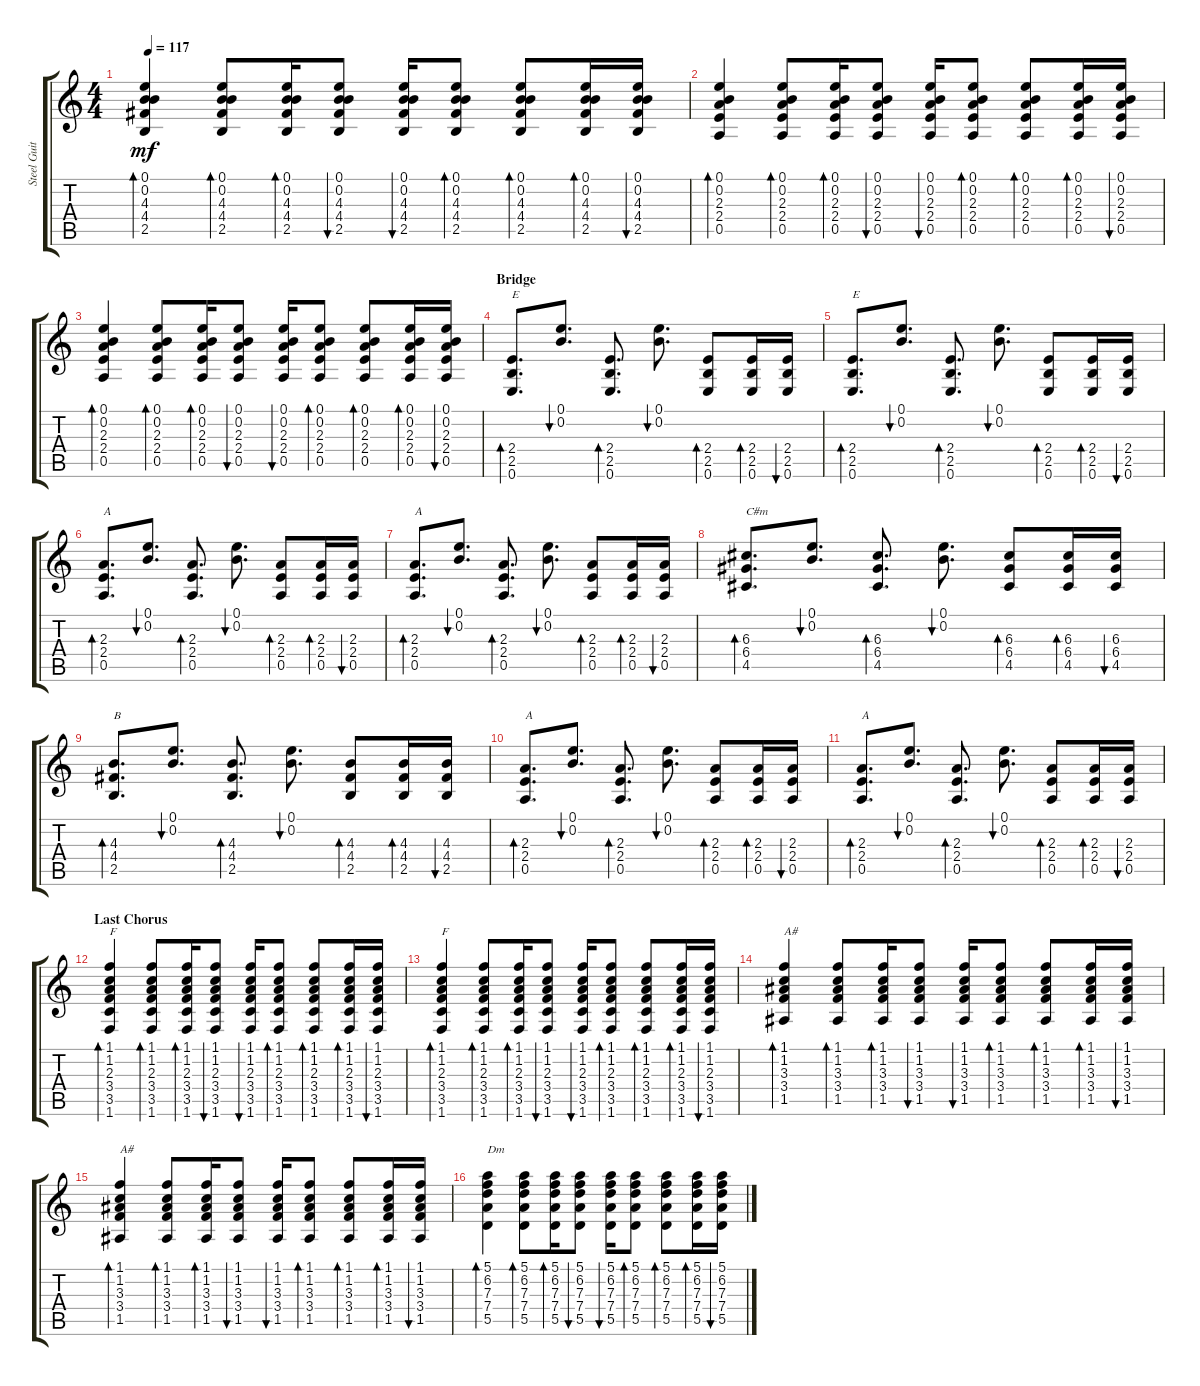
\track ("Steel Guitar" "Steel Guit") {instrument acousticguitarsteel}
\staff {score tabs}
\tuning (E4 B3 G3 D3 A2 E2) {hide}
\ts (4 4)
\tempo 117
\clef g2
\ks c
(0.1 0.2 4.3 4.4 2.5).4{bd 30 dy mf} (0.1 0.2 4.3 4.4 2.5).8{bd 30} (0.1 0.2 4.3 4.4 2.5).16{bd 30} (0.1 0.2 4.3 4.4 2.5).8{bu 30} (0.1 0.2 4.3 4.4 2.5).16{bu 30} (0.1 0.2 4.3 4.4 2.5).8{bd 30} (0.1 0.2 4.3 4.4 2.5).8{bd 30} (0.1 0.2 4.3 4.4 2.5).16{bd 30} (0.1 0.2 4.3 4.4 2.5).16{bu 30} |
(0.1 0.2 2.3 2.4 0.5).4{bd 30} (0.1 0.2 2.3 2.4 0.5).8{bd 30} (0.1 0.2 2.3 2.4 0.5).16{bd 30} (0.1 0.2 2.3 2.4 0.5).8{bu 30} (0.1 0.2 2.3 2.4 0.5).16{bu 30} (0.1 0.2 2.3 2.4 0.5).8{bd 30} (0.1 0.2 2.3 2.4 0.5).8{bd 30} (0.1 0.2 2.3 2.4 0.5).16{bd 30} (0.1 0.2 2.3 2.4 0.5).16{bu 30} |
(0.1 0.2 2.3 2.4 0.5).4{bd 30} (0.1 0.2 2.3 2.4 0.5).8{bd 30} (0.1 0.2 2.3 2.4 0.5).16{bd 30} (0.1 0.2 2.3 2.4 0.5).8{bu 30} (0.1 0.2 2.3 2.4 0.5).16{bu 30} (0.1 0.2 2.3 2.4 0.5).8{bd 30} (0.1 0.2 2.3 2.4 0.5).8{bd 30} (0.1 0.2 2.3 2.4 0.5).16{bd 30} (0.1 0.2 2.3 2.4 0.5).16{bu 30} |
\section ("" "Bridge")
(2.4 2.5 0.6).8{d bd 30 txt "E"} (0.1 0.2).8{d bu 30} (2.4 2.5 0.6).8{d bd 30} (0.1 0.2).8{d bu 30} (2.4 2.5 0.6).8{bd 30} (2.4 2.5 0.6).16{bd 30} (2.4 2.5 0.6).16{bu 30} |
(2.4 2.5 0.6).8{d bd 30 txt "E"} (0.1 0.2).8{d bu 30} (2.4 2.5 0.6).8{d bd 30} (0.1 0.2).8{d bu 30} (2.4 2.5 0.6).8{bd 30} (2.4 2.5 0.6).16{bd 30} (2.4 2.5 0.6).16{bu 30} |
(2.3 2.4 0.5).8{d bd 30 txt "A"} (0.1 0.2).8{d bu 30} (2.3 2.4 0.5).8{d bd 30} (0.1 0.2).8{d bu 30} (2.3 2.4 0.5).8{bd 30} (2.3 2.4 0.5).16{bd 30} (2.3 2.4 0.5).16{bu 30} |
(2.3 2.4 0.5).8{d bd 30 txt "A"} (0.1 0.2).8{d bu 30} (2.3 2.4 0.5).8{d bd 30} (0.1 0.2).8{d bu 30} (2.3 2.4 0.5).8{bd 30} (2.3 2.4 0.5).16{bd 30} (2.3 2.4 0.5).16{bu 30} |
(6.3 6.4 4.5).8{d bd 30 txt "C#m"} (0.1 0.2).8{d bu 30} (6.3 6.4 4.5).8{d bd 30} (0.1 0.2).8{d bu 30} (6.3 6.4 4.5).8{bd 30} (6.3 6.4 4.5).16{bd 30} (6.3 6.4 4.5).16{bu 30} |
(4.3 4.4 2.5).8{d bd 30 txt "B"} (0.1 0.2).8{d bu 30} (4.3 4.4 2.5).8{d bd 30} (0.1 0.2).8{d bu 30} (4.3 4.4 2.5).8{bd 30} (4.3 4.4 2.5).16{bd 30} (4.3 4.4 2.5).16{bu 30} |
(2.3 2.4 0.5).8{d bd 30 txt "A"} (0.1 0.2).8{d bu 30} (2.3 2.4 0.5).8{d bd 30} (0.1 0.2).8{d bu 30} (2.3 2.4 0.5).8{bd 30} (2.3 2.4 0.5).16{bd 30} (2.3 2.4 0.5).16{bu 30} |
(2.3 2.4 0.5).8{d bd 30 txt "A"} (0.1 0.2).8{d bu 30} (2.3 2.4 0.5).8{d bd 30} (0.1 0.2).8{d bu 30} (2.3 2.4 0.5).8{bd 30} (2.3 2.4 0.5).16{bd 30} (2.3 2.4 0.5).16{bu 30} |
\section ("" "Last Chorus")
(1.1 1.2 2.3 3.4 3.5 1.6).4{bd 30 txt "F"} (1.1 1.2 2.3 3.4 3.5 1.6).8{bd 30} (1.1 1.2 2.3 3.4 3.5 1.6).16{bd 30} (1.1 1.2 2.3 3.4 3.5 1.6).8{bu 30} (1.1 1.2 2.3 3.4 3.5 1.6).16{bu 30} (1.1 1.2 2.3 3.4 3.5 1.6).8{bd 30} (1.1 1.2 2.3 3.4 3.5 1.6).8{bd 30} (1.1 1.2 2.3 3.4 3.5 1.6).16{bd 30} (1.1 1.2 2.3 3.4 3.5 1.6).16{bu 30} |
(1.1 1.2 2.3 3.4 3.5 1.6).4{bd 30 txt "F"} (1.1 1.2 2.3 3.4 3.5 1.6).8{bd 30} (1.1 1.2 2.3 3.4 3.5 1.6).16{bd 30} (1.1 1.2 2.3 3.4 3.5 1.6).8{bu 30} (1.1 1.2 2.3 3.4 3.5 1.6).16{bu 30} (1.1 1.2 2.3 3.4 3.5 1.6).8{bd 30} (1.1 1.2 2.3 3.4 3.5 1.6).8{bd 30} (1.1 1.2 2.3 3.4 3.5 1.6).16{bd 30} (1.1 1.2 2.3 3.4 3.5 1.6).16{bu 30} |
(1.1 1.2 3.3 3.4 1.5).4{bd 30 txt "A#"} (1.1 1.2 3.3 3.4 1.5).8{bd 30} (1.1 1.2 3.3 3.4 1.5).16{bd 30} (1.1 1.2 3.3 3.4 1.5).8{bu 30} (1.1 1.2 3.3 3.4 1.5).16{bu 30} (1.1 1.2 3.3 3.4 1.5).8{bd 30} (1.1 1.2 3.3 3.4 1.5).8{bd 30} (1.1 1.2 3.3 3.4 1.5).16{bd 30} (1.1 1.2 3.3 3.4 1.5).16{bu 30} |
(1.1 1.2 3.3 3.4 1.5).4{bd 30 txt "A#"} (1.1 1.2 3.3 3.4 1.5).8{bd 30} (1.1 1.2 3.3 3.4 1.5).16{bd 30} (1.1 1.2 3.3 3.4 1.5).8{bu 30} (1.1 1.2 3.3 3.4 1.5).16{bu 30} (1.1 1.2 3.3 3.4 1.5).8{bd 30} (1.1 1.2 3.3 3.4 1.5).8{bd 30} (1.1 1.2 3.3 3.4 1.5).16{bd 30} (1.1 1.2 3.3 3.4 1.5).16{bu 30} |
(5.1 6.2 7.3 7.4 5.5).4{bd 30 txt "Dm"} (5.1 6.2 7.3 7.4 5.5).8{bd 30} (5.1 6.2 7.3 7.4 5.5).16{bd 30} (5.1 6.2 7.3 7.4 5.5).8{bu 30} (5.1 6.2 7.3 7.4 5.5).16{bu 30} (5.1 6.2 7.3 7.4 5.5).8{bd 30} (5.1 6.2 7.3 7.4 5.5).8{bd 30} (5.1 6.2 7.3 7.4 5.5).16{bd 30} (5.1 6.2 7.3 7.4 5.5).16{bu 30}
